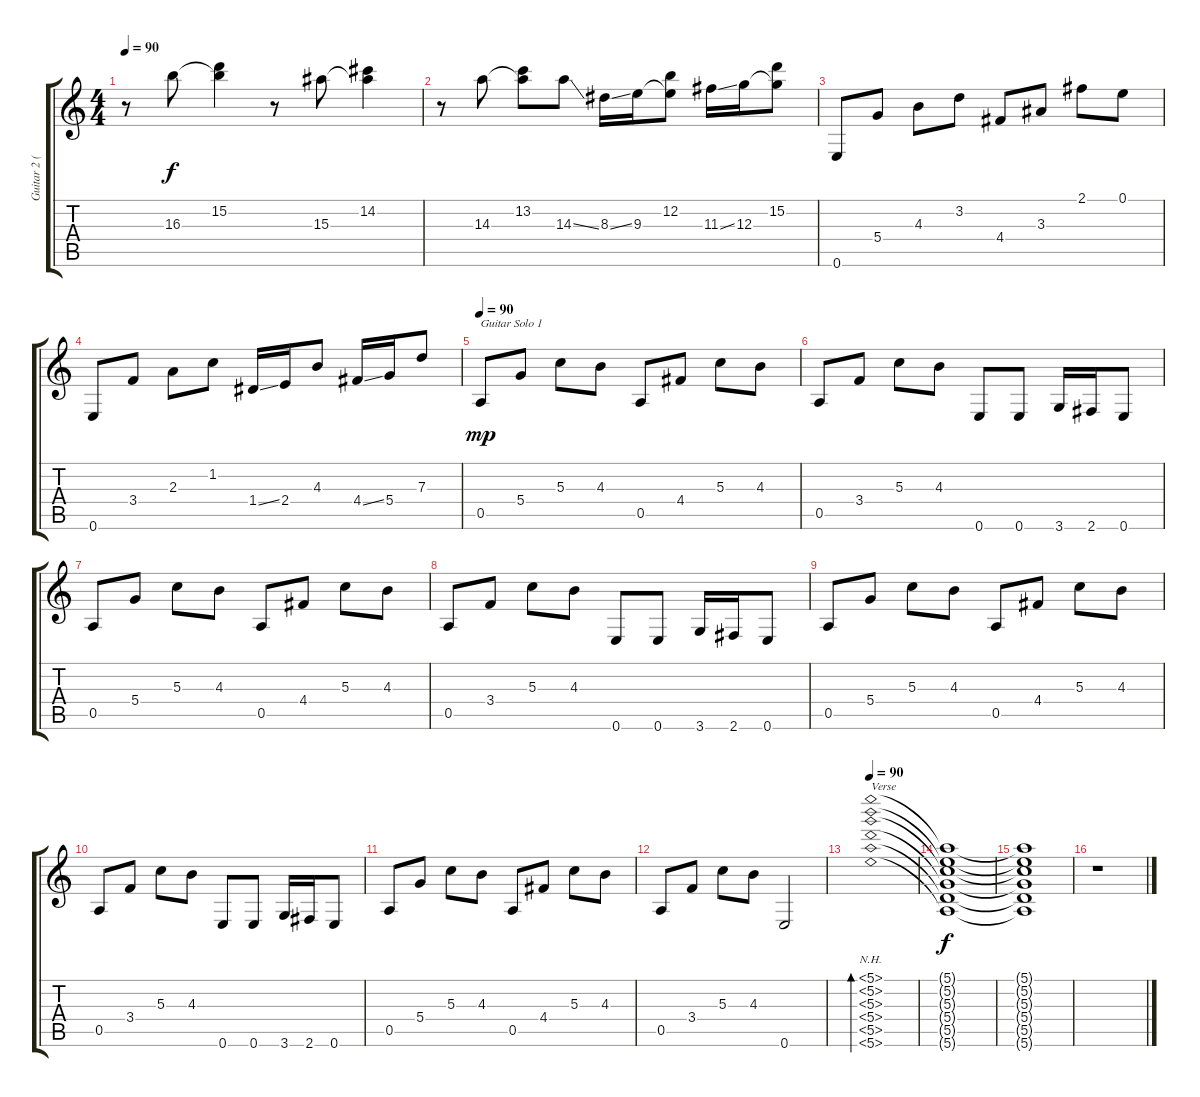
\track ("Guitar 2 (Al Pitrelli)" "Guitar 2 (") {instrument distortionguitar}
\staff {score tabs}
\tuning (E4 B3 G3 D3 A2 E2) {hide}
\ts (4 4)
\tempo 90
\clef g2
\ks c
r.8{dy f} 16.3.8 (15.2 16.3{t}).4 r.8 15.3.8 (14.2 15.3{t}).4 |
r.8 14.3.8 (13.2 14.3{t}).8 14.3{ss}.8 8.3{ss}.16 9.3.16 (12.2 9.3{t}).8 11.3{ss}.16 12.3.16 (15.2 12.3{t}).8 |
0.6.8 5.4.8 4.3.8 3.2.8 4.4.8 3.3.8 2.1.8 0.1.8 |
0.6.8 3.4.8 2.3.8 1.2.8 1.4{ss}.16 2.4.16 4.3.8 4.4{ss}.16 5.4.16 7.3.8 |
\tempo 90
0.5.8{txt "Guitar Solo 1" dy mp} 5.4.8 5.3.8 4.3.8 0.5.8 4.4.8 5.3.8 4.3.8 |
0.5.8 3.4.8 5.3.8 4.3.8 0.6.8 0.6.8 3.6.16 2.6.16 0.6.8 |
0.5.8 5.4.8 5.3.8 4.3.8 0.5.8 4.4.8 5.3.8 4.3.8 |
0.5.8 3.4.8 5.3.8 4.3.8 0.6.8 0.6.8 3.6.16 2.6.16 0.6.8 |
0.5.8 5.4.8 5.3.8 4.3.8 0.5.8 4.4.8 5.3.8 4.3.8 |
0.5.8 3.4.8 5.3.8 4.3.8 0.6.8 0.6.8 3.6.16 2.6.16 0.6.8 |
0.5.8 5.4.8 5.3.8 4.3.8 0.5.8 4.4.8 5.3.8 4.3.8 |
0.5.8 3.4.8 5.3.8 4.3.8 0.6.2 |
\tempo 90
(5.1{nh} 5.2{nh} 5.3{nh} 5.4{nh} 5.5{nh} 5.6{nh}).1{bd 240 txt "Verse"} |
(5.1{t} 5.2{t} 5.3{t} 5.4{t} 5.5{t} 5.6{t}).1{dy f} |
(5.1{t} 5.2{t} 5.3{t} 5.4{t} 5.5{t} 5.6{t}).1 |
r.1
